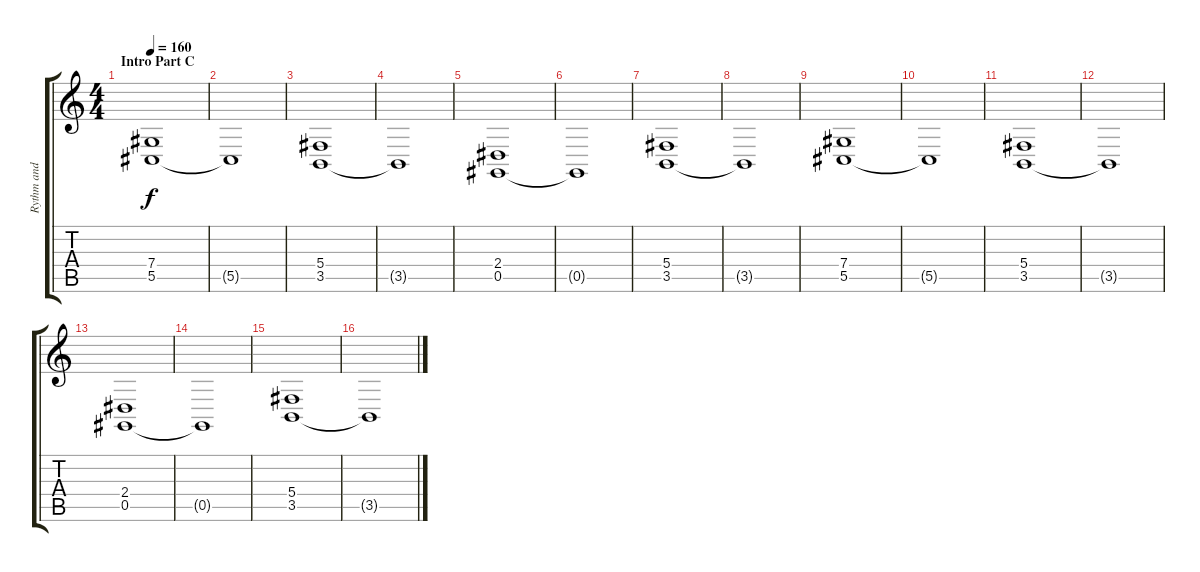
\track ("Rythm and Harmony (Everton  Andrade)" "Rythm and ") {instrument stringensemble2}
\staff {score tabs}
\tuning (Eb4 Bb3 Gb3 Db3 Ab2 Eb2) {hide}
\ts (4 4)
\section ("" "Intro Part C")
\tempo 160
\clef g2
\ks c
(7.4 5.5).1{dy f} |
5.5{t}.1 |
(5.4 3.5).1 |
3.5{t}.1 |
(2.4 0.5).1 |
0.5{t}.1 |
(5.4 3.5).1 |
3.5{t}.1 |
(7.4 5.5).1 |
5.5{t}.1 |
(5.4 3.5).1 |
3.5{t}.1 |
(2.4 0.5).1 |
0.5{t}.1 |
(5.4 3.5).1 |
3.5{t}.1
